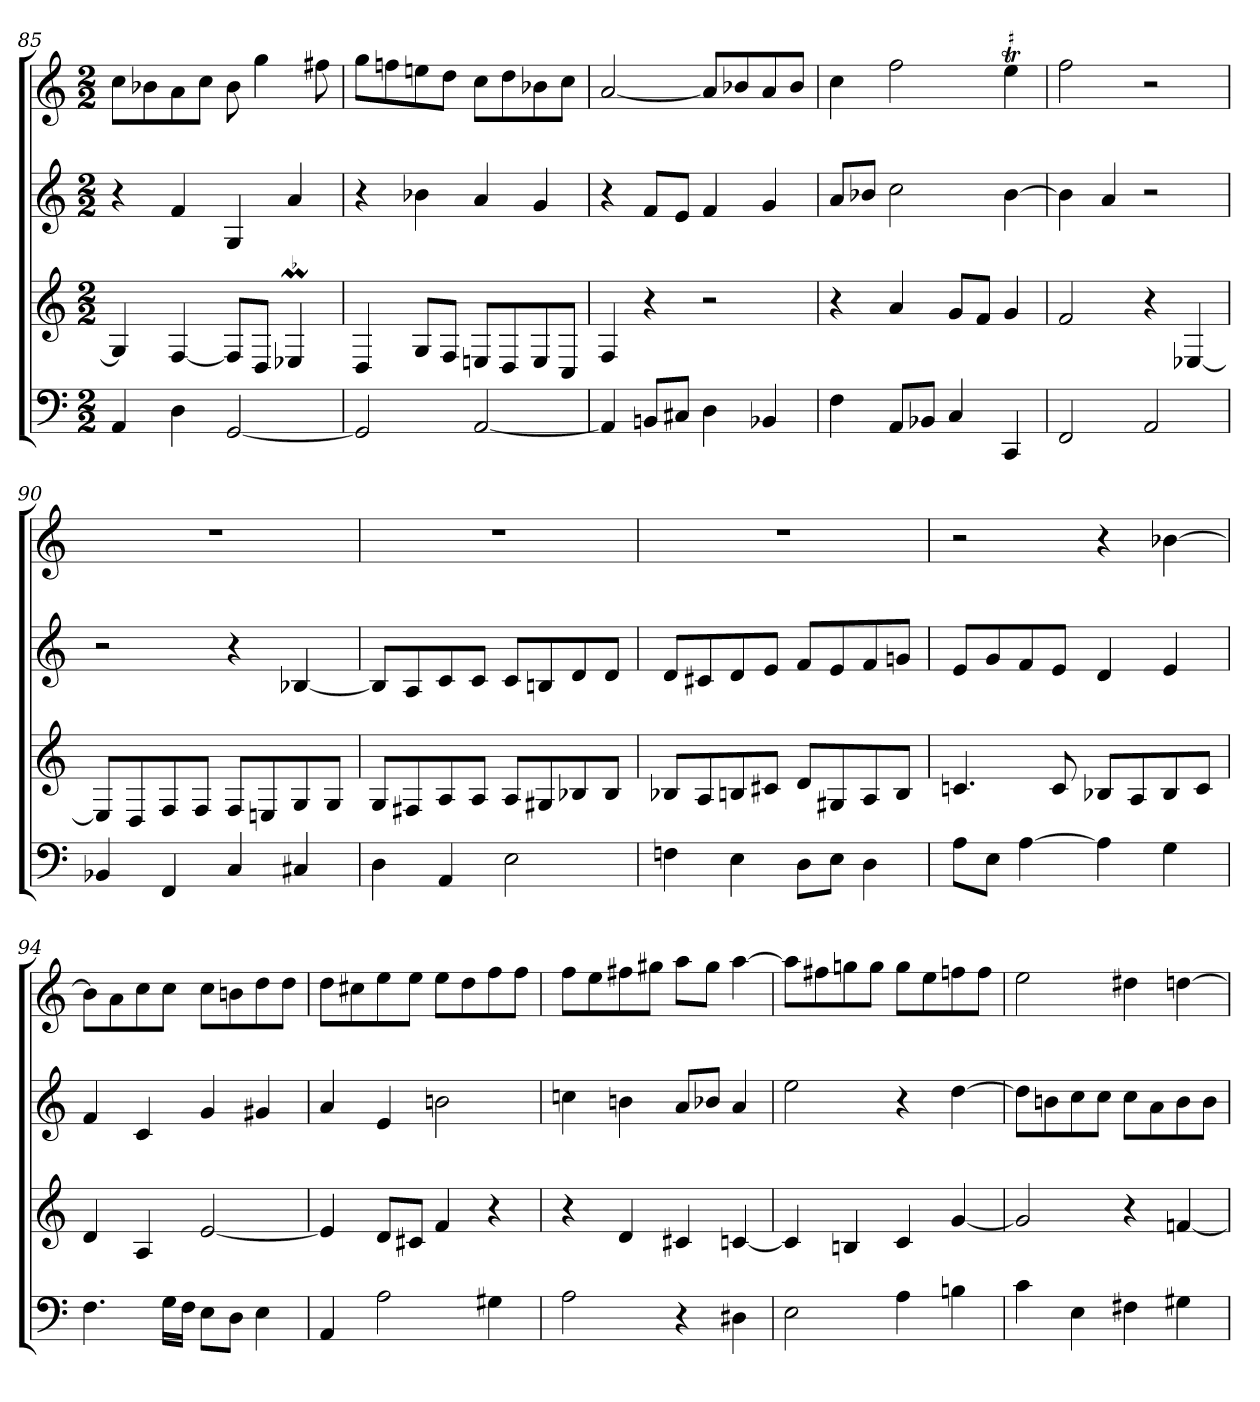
**kern	**kern	**kern	**kern
*part4	*part3	*part2	*part1
*staff4	*staff3	*staff2	*staff1
*M2/2	*M2/2	*M2/2	*M2/2
=85	=85	=85	=85
4AA	4G]	4r	8ccL
.	.	.	8b-X
4D	[4F	4f	8a
.	.	.	8ccJ
[2GG	8FL]	4G	8b-
.	8DJ	.	4gg
!	!LO:MOR:acc=-	!	!
.	4E-Xm	4a	.
.	.	.	8ff#X
=86	=86	=86	=86
2GG]	4D	4r	8ggL
.	.	.	8ffn
.	8GL	4b-X	8een
.	8FJ	.	8ddJ
[2AA	8EnL	4a	8ccL
.	8D	.	8dd
.	8E	4g	8b-X
.	8CJ	.	8ccJ
=87	=87	=87	=87
4AA]	4F	4r	[2a
8BBnL	4r	8fL	.
8C#XJ	.	8eJ	.
4D	2r	4f	8aL]
.	.	.	8b-X
4BB-X	.	4g	8a
.	.	.	8b-J
=88	=88	=88	=88
4F	4r	8aL	4cc
.	.	8b-XJ	.
8AAL	4a	2cc	2ff
8BB-XJ	.	.	.
4C	8gL	.	.
.	8fJ	.	.
!	!	!	!LO:TR:acc=#
4CC	4g	[4b-	4eeT
=89	=89	=89	=89
2FF	2f	4b-]	2ff
.	.	4a	.
2AA	4r	2r	2r
.	[4E-X	.	.
=90	=90	=90	=90
4BB-X	8E-L]	2r	1r
.	8D	.	.
4FF	8F	.	.
.	8FJ	.	.
4C	8FL	4r	.
.	8En	.	.
4C#X	8G	[4B-X	.
.	8GJ	.	.
=91	=91	=91	=91
4D	8GL	8B-L]	1r
.	8F#X	8A	.
4AA	8A	8c	.
.	8AJ	8cJ	.
2E	8AL	8cL	.
.	8G#X	8Bn	.
.	8B-X	8d	.
.	8B-J	8dJ	.
=92	=92	=92	=92
4Fn	8B-XL	8dL	1r
.	8A	8c#X	.
4E	8Bn	8d	.
.	8c#XJ	8eJ	.
8DL	8dL	8fL	.
8EJ	8G#X	8e	.
4D	8A	8f	.
.	8BJ	8gnJ	.
=93	=93	=93	=93
8AL	4.cn	8eL	2r
8EJ	.	8g	.
[4A	.	8f	.
.	8c	8eJ	.
4A]	8B-XL	4d	4r
.	8A	.	.
4G	8B-	4e	[4b-X
.	8cJ	.	.
=94	=94	=94	=94
4.F	4d	4f	8b-L]
.	.	.	8a
.	4A	4c	8cc
16GLL	.	.	8ccJ
16FJJ	.	.	.
8EL	[2e	4g	8ccL
8DJ	.	.	8bn
4E	.	4g#X	8dd
.	.	.	8ddJ
=95	=95	=95	=95
4AA	4e]	4a	8ddL
.	.	.	8cc#X
2A	8dL	4e	8ee
.	8c#XJ	.	8eeJ
.	4f	2bn	8eeL
.	.	.	8dd
4G#X	4r	.	8ff
.	.	.	8ffJ
=96	=96	=96	=96
2A	4r	4ccn	8ffL
.	.	.	8ee
.	4d	4bn	8ff#X
.	.	.	8gg#XJ
4r	4c#X	8aL	8aaL
.	.	8b-XJ	8gg#J
4D#X	[4cn	4a	[4aa
=97	=97	=97	=97
2E	4c]	2ee	8aaL]
.	.	.	8ff#X
.	4Bn	.	8ggn
.	.	.	8ggJ
4A	4c	4r	8ggL
.	.	.	8ee
4Bn	[4g	[4dd	8ffn
.	.	.	8ffJ
=98	=98	=98	=98
4c	2g]	8ddL]	2ee
.	.	8bn	.
4E	.	8cc	.
.	.	8ccJ	.
4F#X	4r	8ccL	4dd#X
.	.	8a	.
4G#X	[4fn	8b	[4ddn
.	.	8bJ	.
=	=	=	=
*-	*-	*-	*-
